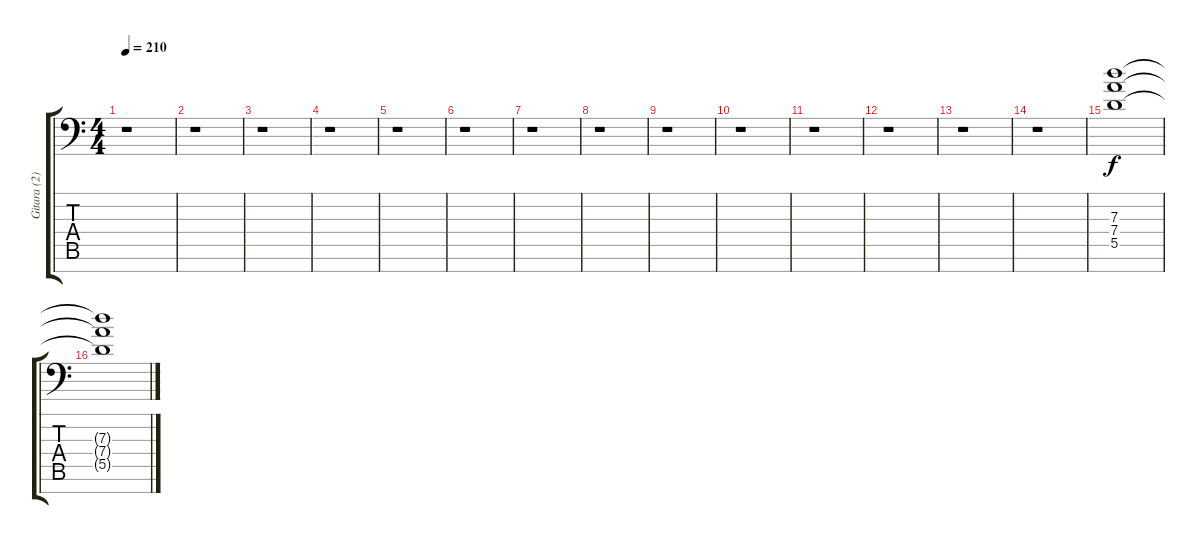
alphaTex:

\track ("Gitara (2)" "Gitara (2)") {instrument distortionguitar}
\staff {score tabs}
\tuning (E4 B3 G3 D3 A2 E2 C-1) {hide}
\ts (4 4)
\tempo 210
\clef f4
\ks c
r.1{dy f} |
r.1 |
r.1 |
r.1 |
r.1 |
r.1 |
r.1 |
r.1 |
r.1 |
r.1 |
r.1 |
r.1 |
r.1 |
r.1 |
(7.3 7.4 5.5).1 |
(7.3{t} 7.4{t} 5.5{t}).1
